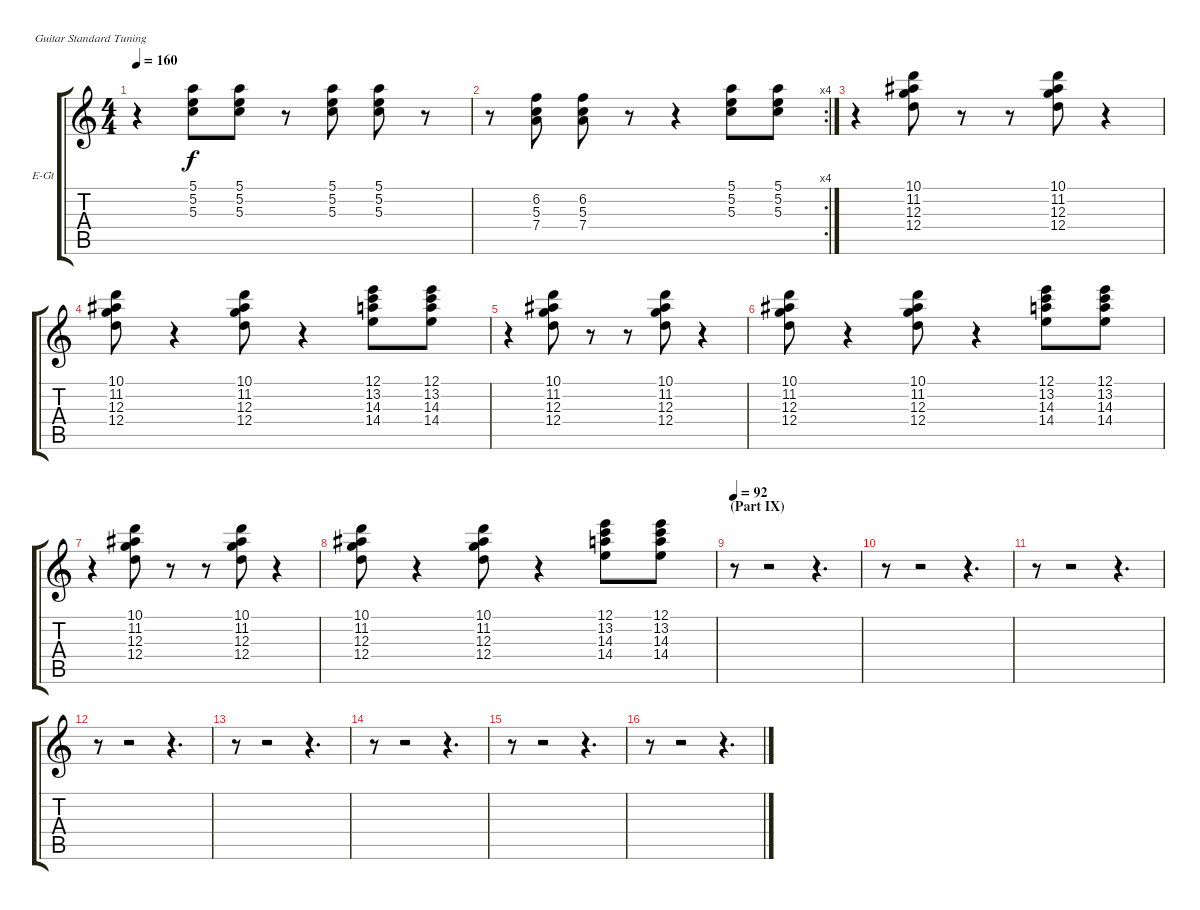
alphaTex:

\bracketExtendMode groupsimilarinstruments
\firstSystemTrackNameOrientation horizontal
\otherSystemsTrackNameOrientation horizontal
\track ("Rhythm Guitar I (David Gilmour)" "E-Gt") {instrument electricguitarclean}
\staff {score tabs}
\tuning (E4 B3 G3 D3 A2 E2)
\ts (4 4)
\tempo 160
\clef g2
\ks c
r.4{dy f} (5.1 5.2 5.3).8 (5.1 5.2 5.3).8 r.8 (5.1 5.2 5.3).8 (5.1 5.2 5.3).8 r.8 |
\rc 4
r.8 (6.2 5.3 7.4).8 (6.2 5.3 7.4).8 r.8 r.4 (5.1 5.2 5.3).8 (5.1 5.2 5.3).8 |
r.4 (10.1 11.2 12.3 12.4).8 r.8 r.8 (10.1 11.2 12.3 12.4).8 r.4 |
(10.1 11.2 12.3 12.4).8 r.4 (10.1 11.2 12.3 12.4).8 r.4 (12.1 13.2 14.3 14.4).8 (12.1 13.2 14.3 14.4).8 |
r.4 (10.1 11.2 12.3 12.4).8 r.8 r.8 (10.1 11.2 12.3 12.4).8 r.4 |
(10.1 11.2 12.3 12.4).8 r.4 (10.1 11.2 12.3 12.4).8 r.4 (12.1 13.2 14.3 14.4).8 (12.1 13.2 14.3 14.4).8 |
r.4 (10.1 11.2 12.3 12.4).8 r.8 r.8 (10.1 11.2 12.3 12.4).8 r.4 |
(10.1 11.2 12.3 12.4).8 r.4 (10.1 11.2 12.3 12.4).8 r.4 (12.1 13.2 14.3 14.4).8 (12.1 13.2 14.3 14.4).8 |
\section ("" "(Part IX)")
\tempo 92
r.8 r.2 r.4{d} |
r.8 r.2 r.4{d} |
r.8 r.2 r.4{d} |
r.8 r.2 r.4{d} |
r.8 r.2 r.4{d} |
r.8 r.2 r.4{d} |
r.8 r.2 r.4{d} |
r.8 r.2 r.4{d}
